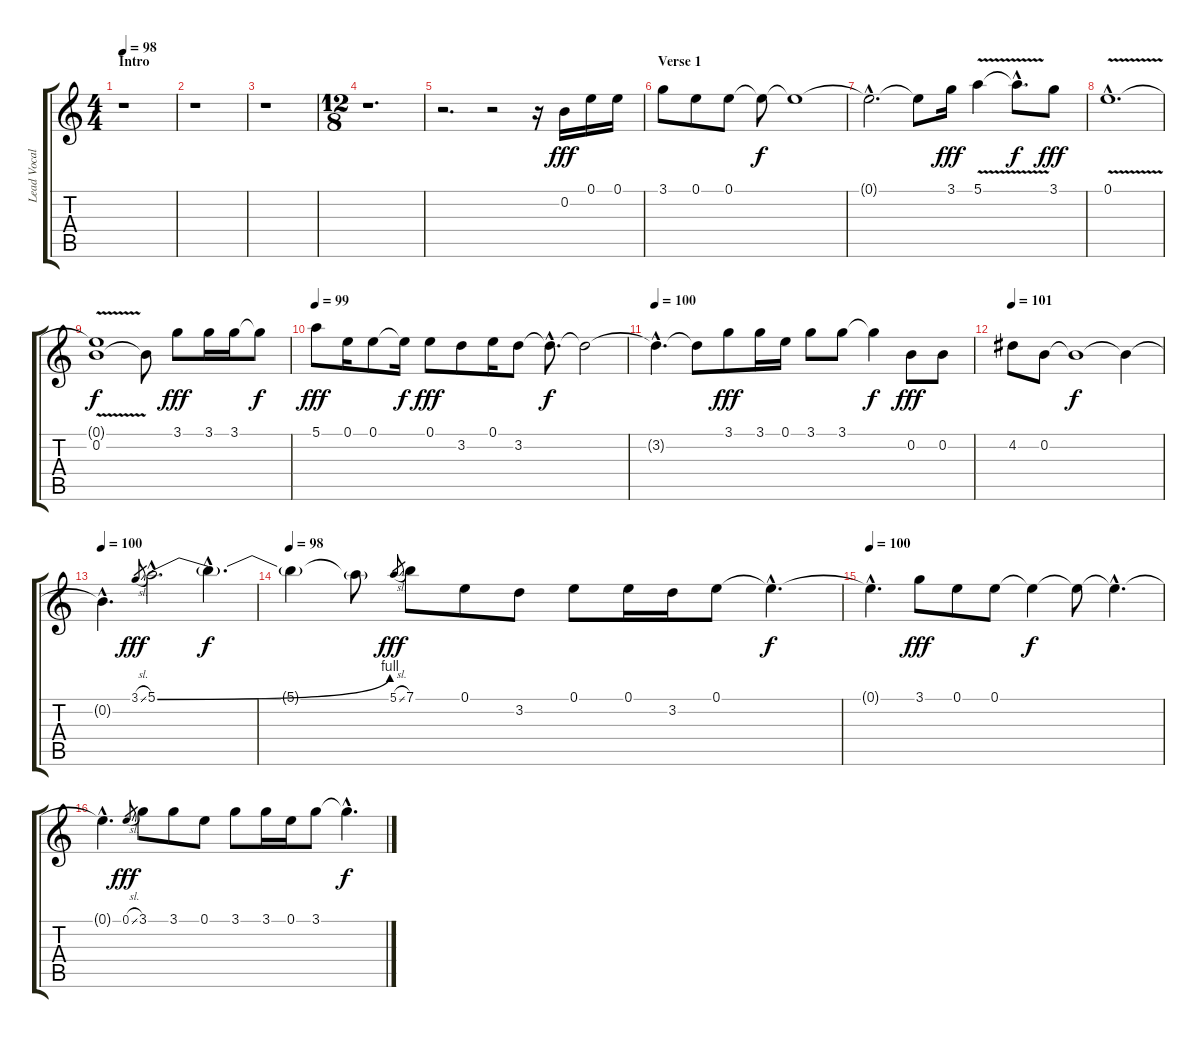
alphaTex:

\track ("Lead Vocals (J. Fogerty (Who Else?))" "Lead Vocal") {instrument electricguitarjazz}
\staff {score tabs}
\tuning (E4 B3 G3 D3 A2 E2) {hide}
\ts (4 4)
\section ("" "Intro")
\tempo 98
\clef g2
\ks c
r.1{dy fff instrument electricguitarjazz} |
r.1 |
r.1 |
\ts (12 8)
r.1{d} |
r.2{d} r.2 r.16 0.2.16 0.1.16 0.1.16 |
\section ("" "Verse 1")
3.1.8 0.1.8 0.1.8 0.1{t}.8{dy f} 0.1{t}.1 |
0.1{hac t}.2{d} 0.1{t}.8 3.1.16{dy fff} 5.1{v}.4 5.1{hac t}.8{d dy f} 3.1.8{dy fff} |
0.1{v hac}.1{d} |
(0.1{t} 0.2).1{dy f} 0.2{t}.8 3.1.8{dy fff} 3.1.16 3.1.16 3.1{t}.8{dy f} |
\tempo 99
5.1.8{dy fff} 0.1.16 0.1.8 0.1{t}.16{dy f} 0.1.8{dy fff} 3.2.8 0.1.16 3.2.8 3.2{hac t}.8{d dy f} 3.2{t}.2 |
\tempo 100
3.2{hac t}.4{d} 3.2{t}.8 3.1.8{dy fff} 3.1.16 0.1.16 3.1.8 3.1.8 3.1{t}.4{dy f} 0.2.8{dy fff} 0.2.8 |
\tempo 101
4.2.8 0.2.8 0.2{t}.1{dy f} 0.2{t}.4 |
\tempo 100
0.2{hac t}.4{d} 3.1{sl}.8{gr dy fff} 5.1{be (bend 0 0 60 4) hac}.2{d} 5.1{hac t}.4{d dy f} |
\tempo 98
5.1{t}.4 5.1{t}.8 5.1{sl}.8{gr dy fff} 7.1.8 0.1.8 3.2.8 0.1.8 0.1.16 3.2.16 0.1.8 0.1{hac t}.4{d dy f} |
\tempo 100
0.1{hac t}.4{d} 3.1.8{dy fff} 0.1.8 0.1.8 0.1{t}.4{dy f} 0.1{t}.8 0.1{hac t}.4{d} |
0.1{hac t}.4{d} 0.1{sl}.8{gr dy fff} 3.1.8 3.1.8 0.1.8 3.1.8 3.1.16 0.1.16 3.1.8 3.1{hac t}.4{d dy f}
